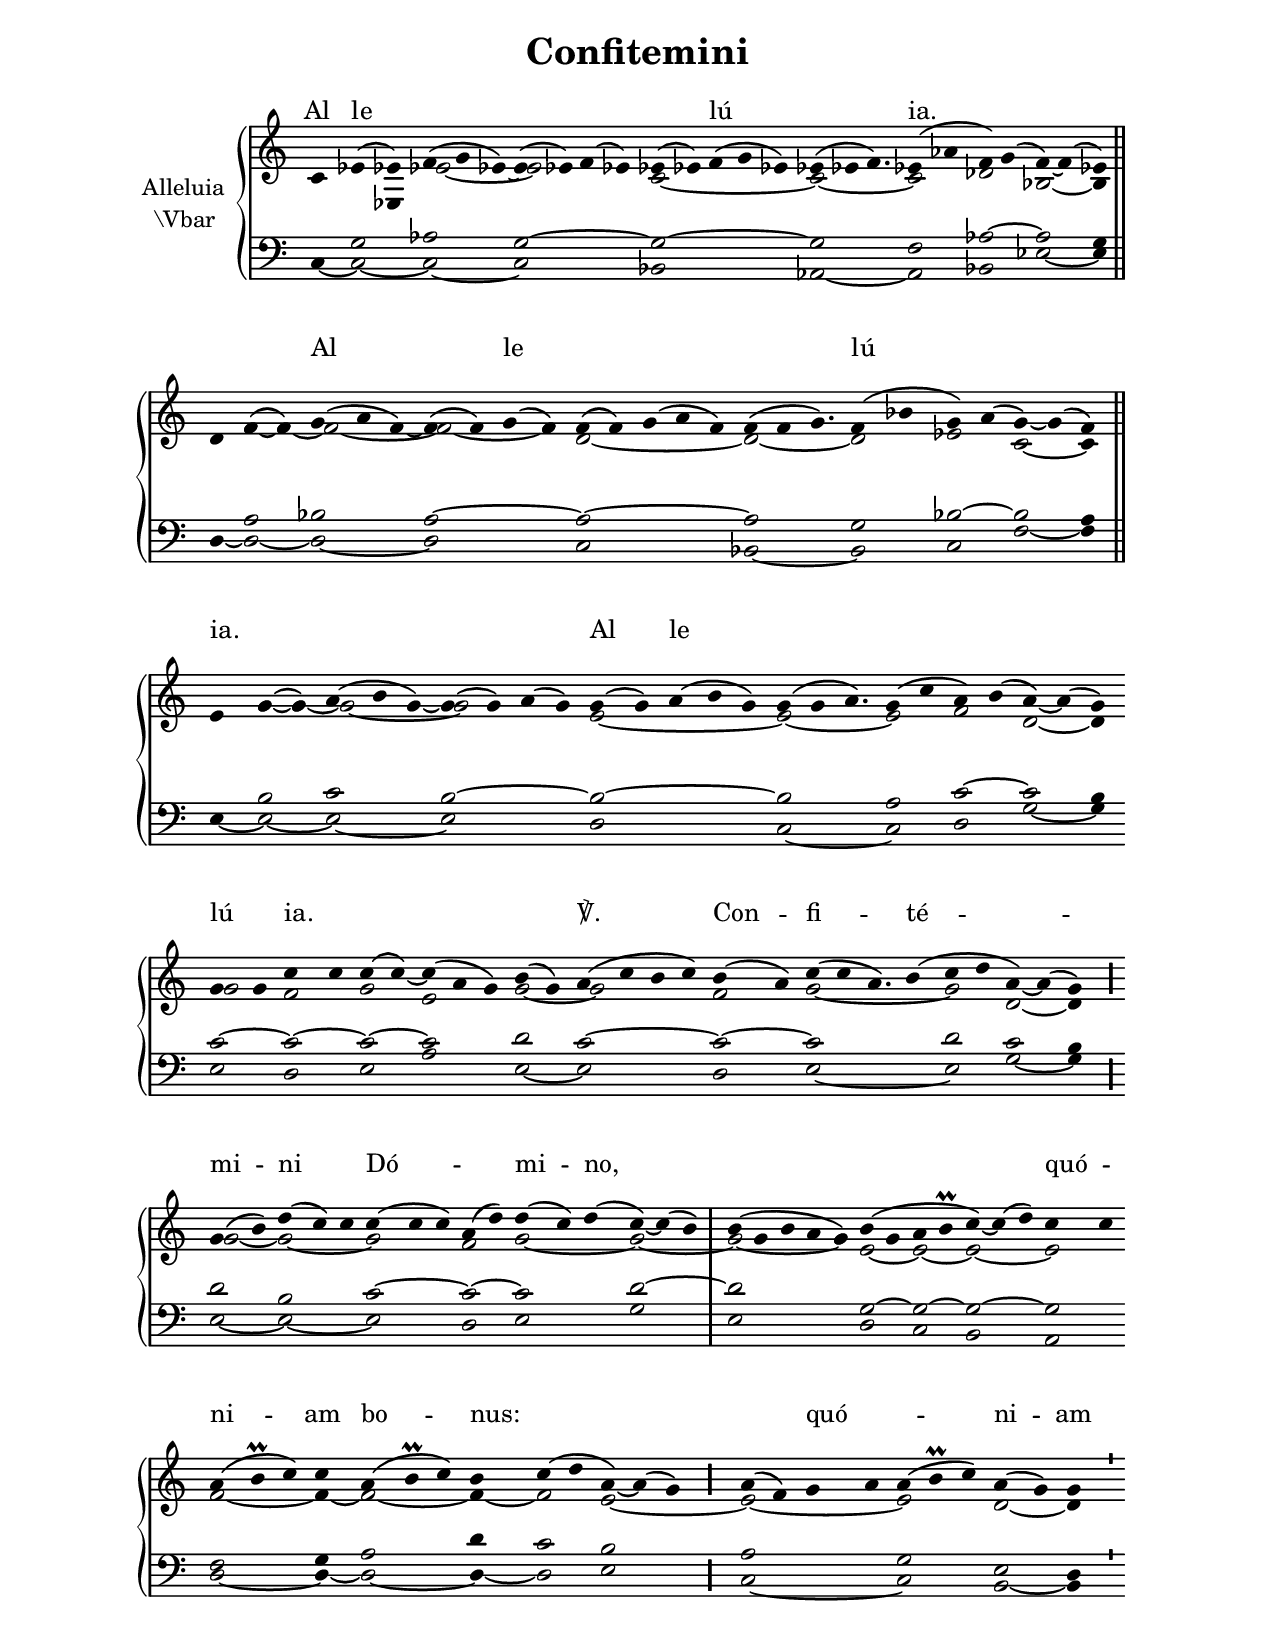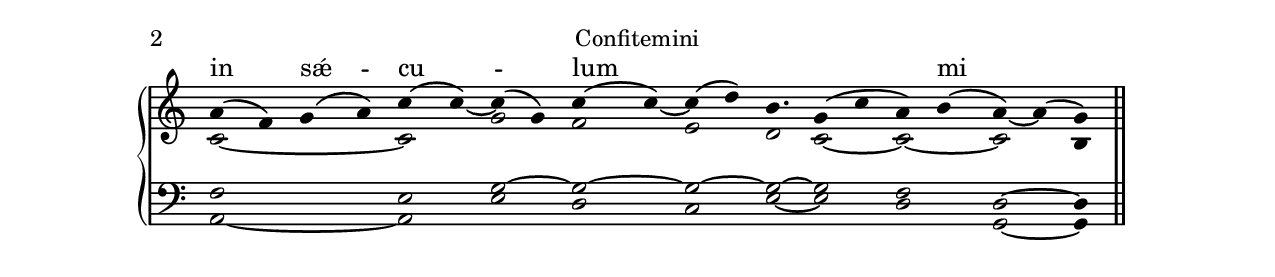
\version "2.18"
\include "gregorian.ly"
\include "noh2.ily"


%Page reference: page i.345
%(volume.page)

global = {
 \key a,  \minor
 \cadenzaOn 
}

\header {
  title = \markup \center-column {"Confitemini" \vspace #1 }
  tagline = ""
  composer = ""
}

\paper {
 #(include-special-characters)
  oddHeaderMarkup = \markup \fill-line {
    \line {}
    \center-column {
      \on-the-fly #first-page     " "
      \on-the-fly #not-first-page "Confitemini"
    }
    \line { \on-the-fly #print-page-number-check-first \fromproperty #'page:page-number-string }
  }
  evenHeaderMarkup = \markup \fill-line {
    \line { \on-the-fly #print-page-number-check-first \fromproperty #'page:page-number-string }
    \center-column { "Confitemini" }
    \line {}
  }
}

chantText = \lyricmode {
Al le _ _ _ lú _ ia. _ _ _ 
Al le _ _ _ lú _ ia. _ _ _ 
Al le _ _ _ lú _ ia. _ _ _ 
℣. Con -- fi -- té -- mi -- ni _ Dó -- _ mi -- no, _ _ 
quó -- _ ni -- am bo -- nus: _ _ 
quó -- _ _ ni -- am in sǽ -- cu -- lum _ _ 
mi -- se -- ri -- cór -- di -- a 
\set stanza = " * " e -- _ _ _ _ _ jus. _ _ _ }

chantMusic = {
\tieDown   c'4 ees'4 ( ees'4) f'4 ( g'4 ees'4) ~ ees'4 ( ees'4) f'4 ( ees'4) ees'4 ( ees'4) f'4 ( g'4 ees'4) ees'4 ( ees'4 f'4.) ees'4 ( aes'4 f'4) g'4 ( f'4) ~ f'4 ( ees'4) \finalis \forceBreak

 d'4 f'4 ( f'4) g'4 ( a'4 f'4) ~ f'4 ( f'4) g'4 ( f'4) f'4 ( f'4) g'4 ( a'4 f'4) f'4 ( f'4 g'4.) f'4 ( bes'4 g'4) a'4 ( g'4) ~ g'4 ( f'4) \finalis \forceBreak

 e'4 g'4 ( g'4) a'4 ( b'4 g'4) ~ g'4 ( g'4) a'4 ( g'4) g'4 ( g'4) a'4 ( b'4 g'4) g'4 ( g'4 a'4.) g'4 ( c''4 a'4) b'4 ( a'4) ~ a'4 ( g'4) \finalis \forceBreak

  g'4 g'4 c''4 c''4 c''4 ( c''4) ~ c''4 ( a'4 g'4)  b'4 ( g'4) a'4 ( c''4 b'4 c''4) b'4 ( a'4) c''4 ( c''4 a'4.) b'4 ( c''4 d''4 a'4) ~ a'4 ( g'4) \divisioMaior \forceBreak

 g'4 ( b'4) d''4 ( c''4) c''4 c''4 ( c''4 c''4) a'4 ( d''4) d''4 ( c''4) d''4 ( c''4) ~ c''4 ( b'4) \divisioMaxima
 b'4 ( g'4 b'4 a'4 g'4) b'4 ( g'4 a'4 b'\prall c''4) ~ c''4 ( d''4) c''4 c''4 \forceBreak
 a'4 ( b'\prall c''4) c''4 a'4 ( b'\prall c''4) b'4 c''4 ( d''4 a'4) ~ a'4 ( g'4) \divisioMaior
 a'4 ( f'4) g'4 a'4 a'4 ( b'\prall c''4) a'4 ( g'4) g'4 \divisioMinima \forceBreak

 a'4 ( f'4) g'4 ( a'4) c''4 ( c''4) ~ c''4 ( g'4) c''4 ( c''4) ~ c''4 ( d''4) b'4. g'4 ( c''4 a'4) b'4 ( a'4) ~ a'4 ( g'4) \finalis

}

altoMusic = {
r2 ees4 ees'2*3/2 ~ ees'2*4/2 c'2*5/2 ~ c'2*7/4 ~ c'2 des'2 bes2 ~ bes4 \finalis
r4 f'4 ~ f'4 ~ f'2*3/2 ~ f'2*3/2 ~ f'4 d'2*5/2 ~ d'2*7/4 ~ d'2 ees'2 c'2 ~ c'4 \finalis
r4 g'4 ~ g'4 ~ g'2*3/2 ~ g'2*4/2 e'2*5/2 ~ e'2*7/4 ~ e'2 f'2 d'2 ~ d'4 g'2 f'2 g'2 e'2*3/2 g'2 ~ g'2*4/2 f'2 g'2*9/4 ~ g'2 d'2 ~ d'4 \divisioMaior
g'2 ~ g'2*3/2 ~ g'2*3/2 f'2 g'2*3/2 ~ g'2*3/2 ~ \divisioMaxima
g'2*4/2 ~ g'4 e'2 ~ e'2 ~ e'2*3/2 ~ e'2 f'2*3/2 ~ f'4 ~ f'2*3/2 ~ f'4 ~ f'2 e'2*3/2 ~ \divisioMaior
e'2*4/2 ~ e'2*3/2 d'2 ~ d'4 \divisioMinima
c'2*4/2 ~ c'2 g'2 f'2 e'2 d'2*3/4 c'2 ~ c'2 ~ c'2 b4 \finalis
}

tenorMusic = {
r4 g2 aes2*3/2 g2*4/2 ~ g2*5/2 ~ g2*7/4 f2 aes2 ~ aes2 g4 \finalis
r4 a2 bes2*3/2 a2*4/2 ~ a2*5/2 ~ a2*7/4 g2 bes2 ~ bes2 a4 \finalis
r4 b2 c'2*3/2 b2*4/2 ~ b2*5/2 ~ b2*7/4 a2 c'2 ~ c'2 b4 c'2 ~ c'2 ~ c'2 ~ c'2*3/2 d'2 c'2*4/2 ~ c'2 ~ c'2*9/4 d'2 c'2 b4 \divisioMaior
d'2 b2*3/2 c'2*3/2 ~ c'2 ~ c'2*3/2 d'2*3/2 ~ \divisioMaxima
d'2*5/2 g2 ~ g2 ~ g2*3/2 ~ g2 f2*3/2 g4 a2*3/2 d'4 c'2 b2*3/2 \divisioMaior
a2*4/2 g2*3/2 e2 d4 \divisioMinima
f2*4/2 e2 g2 ~ g2 ~ g2 ~ g2*3/4 ~ g2 f2 d2 ~ d4 \finalis
}

bassMusic = {
c4 ~ c2 ~ c2*3/2 ~ c2*4/2 bes,2*5/2 aes,2*7/4 ~ aes,2 bes,2 ees2 ~ ees4 \finalis
d4 ~ d2 ~ d2*3/2 ~ d2*4/2 c2*5/2 bes,2*7/4 ~ bes,2 c2 f2 ~ f4 \finalis
e4 ~ e2 ~ e2*3/2 ~ e2*4/2 d2*5/2 c2*7/4 ~ c2 d2 g2 ~ g4 e2 d2 e2 a2*3/2 e2 ~ e2*4/2 d2 e2*9/4 ~ e2 g2 ~ g4 \divisioMaior
e2 ~ e2*3/2 ~ e2*3/2 d2 e2*3/2 g2*3/2 \divisioMaxima
e2*5/2 d2 c2 b,2*3/2 a,2 d2*3/2 ~ d4 ~ d2*3/2 ~ d4 ~ d2 e2*3/2 \divisioMaior
c2*4/2 ~ c2*3/2 b,2 ~ b,4 \divisioMinima
a,2*4/2 ~ a,2 e2 d2 c2 e2*3/4 ~ e2 d2 g,2 ~ g,4 \finalis
}

voiceLines = {
\voiceLineStyle


}

\score{
  <<
    \new GrandStaff <<
      \set GrandStaff.autoBeaming = ##f
      \set GrandStaff.instrumentName = \markup \center-column {
        "Alleluia"
        "\Vbar"
      }
      \new Staff = up <<
        \new Voice = "chant" {
          \voiceOne \global \chantMusic
        }
        \new Voice {
          \voiceTwo \global \altoMusic
        }
      >>

      \new Staff = down <<
        \clef bass
        \new Voice {
          \voiceOne \global \tenorMusic
        }
        \new Voice {
          \voiceTwo \global \bassMusic
        }
	\new Voice {
        \voiceThree \global \voiceLines
        }
      >>
    >>
    \new Lyrics \lyricsto chant {
      \chantText
    }
  >>
  \layout{
  }
  \midi{
    \tempo 4 = 125
  }
}
